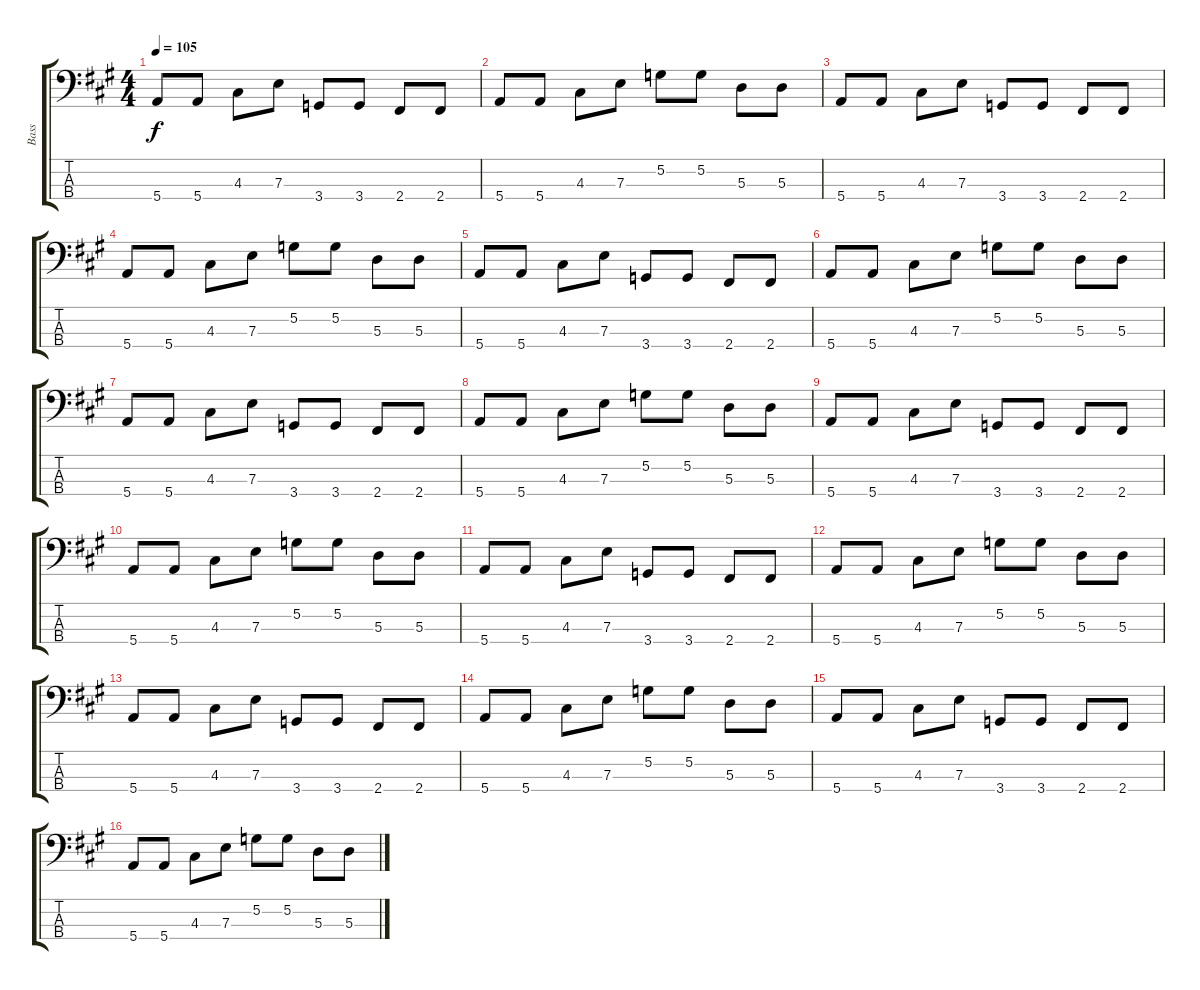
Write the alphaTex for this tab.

\track ("Bass" "Bass") {instrument electricbassfinger}
\staff {score tabs}
\tuning (G2 D2 A1 E1) {hide}
\ts (4 4)
\tempo 105
\clef f4
\ks a
5.4.8{dy f} 5.4.8 4.3.8 7.3.8 3.4.8 3.4.8 2.4.8 2.4.8 |
5.4.8 5.4.8 4.3.8 7.3.8 5.2.8 5.2.8 5.3.8 5.3.8 |
5.4.8 5.4.8 4.3.8 7.3.8 3.4.8 3.4.8 2.4.8 2.4.8 |
5.4.8 5.4.8 4.3.8 7.3.8 5.2.8 5.2.8 5.3.8 5.3.8 |
5.4.8 5.4.8 4.3.8 7.3.8 3.4.8 3.4.8 2.4.8 2.4.8 |
5.4.8 5.4.8 4.3.8 7.3.8 5.2.8 5.2.8 5.3.8 5.3.8 |
5.4.8 5.4.8 4.3.8 7.3.8 3.4.8 3.4.8 2.4.8 2.4.8 |
5.4.8 5.4.8 4.3.8 7.3.8 5.2.8 5.2.8 5.3.8 5.3.8 |
5.4.8 5.4.8 4.3.8 7.3.8 3.4.8 3.4.8 2.4.8 2.4.8 |
5.4.8 5.4.8 4.3.8 7.3.8 5.2.8 5.2.8 5.3.8 5.3.8 |
5.4.8 5.4.8 4.3.8 7.3.8 3.4.8 3.4.8 2.4.8 2.4.8 |
5.4.8 5.4.8 4.3.8 7.3.8 5.2.8 5.2.8 5.3.8 5.3.8 |
5.4.8 5.4.8 4.3.8 7.3.8 3.4.8 3.4.8 2.4.8 2.4.8 |
5.4.8 5.4.8 4.3.8 7.3.8 5.2.8 5.2.8 5.3.8 5.3.8 |
5.4.8 5.4.8 4.3.8 7.3.8 3.4.8 3.4.8 2.4.8 2.4.8 |
5.4.8 5.4.8 4.3.8 7.3.8 5.2.8 5.2.8 5.3.8 5.3.8
